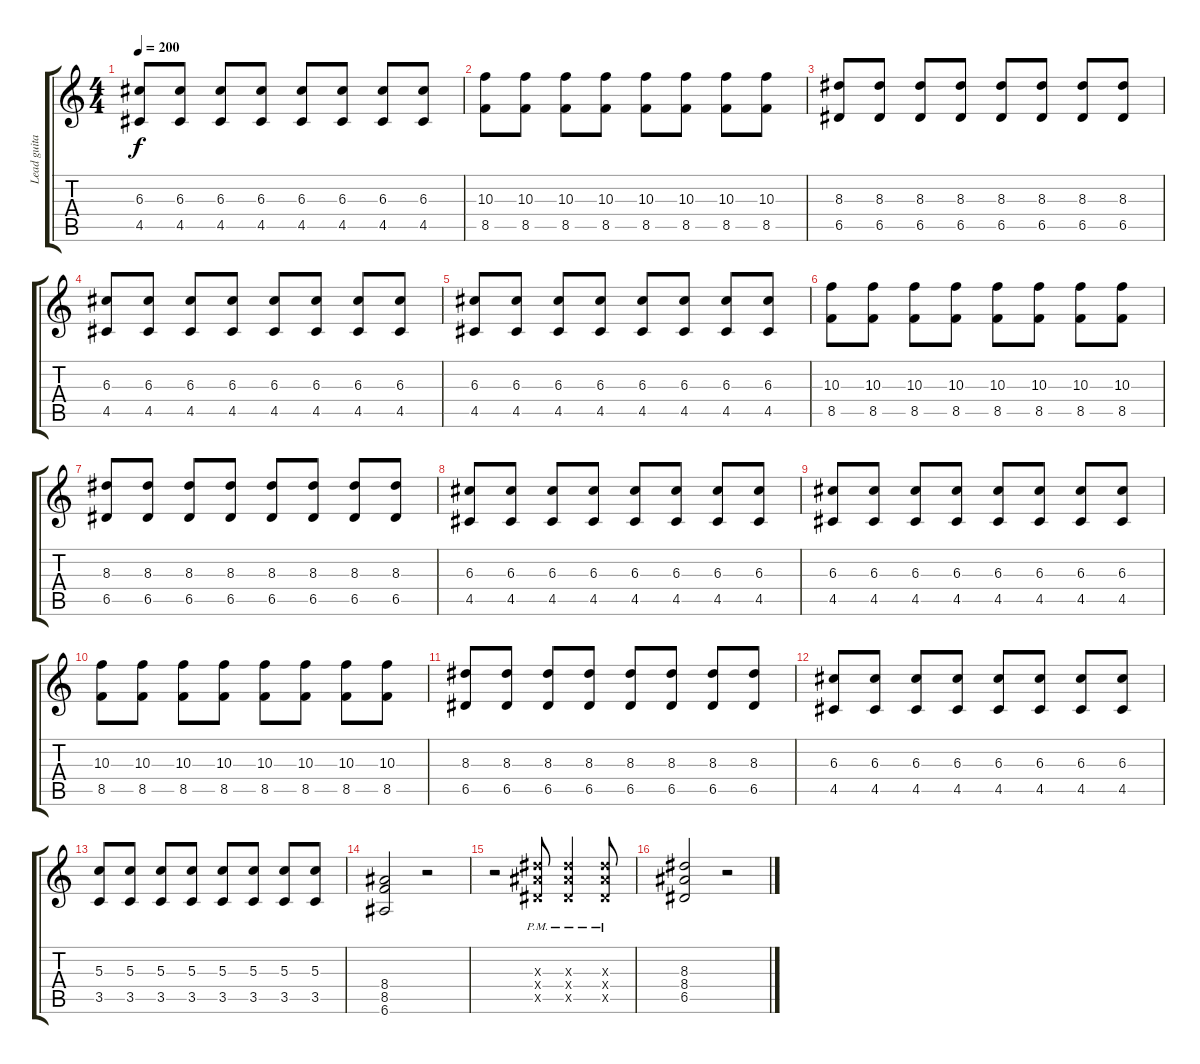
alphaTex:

\track ("Lead guitar" "Lead guita") {instrument overdrivenguitar}
\staff {score tabs}
\tuning (E4 B3 G3 D3 A2 E2) {hide}
\ts (4 4)
\tempo 200
\clef g2
\ks c
(6.3 4.5).8{dy f} (6.3 4.5).8 (6.3 4.5).8 (6.3 4.5).8 (6.3 4.5).8 (6.3 4.5).8 (6.3 4.5).8 (6.3 4.5).8 |
(10.3 8.5).8 (10.3 8.5).8 (10.3 8.5).8 (10.3 8.5).8 (10.3 8.5).8 (10.3 8.5).8 (10.3 8.5).8 (10.3 8.5).8 |
(8.3 6.5).8 (8.3 6.5).8 (8.3 6.5).8 (8.3 6.5).8 (8.3 6.5).8 (8.3 6.5).8 (8.3 6.5).8 (8.3 6.5).8 |
(6.3 4.5).8 (6.3 4.5).8 (6.3 4.5).8 (6.3 4.5).8 (6.3 4.5).8 (6.3 4.5).8 (6.3 4.5).8 (6.3 4.5).8 |
(6.3 4.5).8 (6.3 4.5).8 (6.3 4.5).8 (6.3 4.5).8 (6.3 4.5).8 (6.3 4.5).8 (6.3 4.5).8 (6.3 4.5).8 |
(10.3 8.5).8 (10.3 8.5).8 (10.3 8.5).8 (10.3 8.5).8 (10.3 8.5).8 (10.3 8.5).8 (10.3 8.5).8 (10.3 8.5).8 |
(8.3 6.5).8 (8.3 6.5).8 (8.3 6.5).8 (8.3 6.5).8 (8.3 6.5).8 (8.3 6.5).8 (8.3 6.5).8 (8.3 6.5).8 |
(6.3 4.5).8 (6.3 4.5).8 (6.3 4.5).8 (6.3 4.5).8 (6.3 4.5).8 (6.3 4.5).8 (6.3 4.5).8 (6.3 4.5).8 |
(6.3 4.5).8 (6.3 4.5).8 (6.3 4.5).8 (6.3 4.5).8 (6.3 4.5).8 (6.3 4.5).8 (6.3 4.5).8 (6.3 4.5).8 |
(10.3 8.5).8 (10.3 8.5).8 (10.3 8.5).8 (10.3 8.5).8 (10.3 8.5).8 (10.3 8.5).8 (10.3 8.5).8 (10.3 8.5).8 |
(8.3 6.5).8 (8.3 6.5).8 (8.3 6.5).8 (8.3 6.5).8 (8.3 6.5).8 (8.3 6.5).8 (8.3 6.5).8 (8.3 6.5).8 |
(6.3 4.5).8 (6.3 4.5).8 (6.3 4.5).8 (6.3 4.5).8 (6.3 4.5).8 (6.3 4.5).8 (6.3 4.5).8 (6.3 4.5).8 |
(5.3 3.5).8 (5.3 3.5).8 (5.3 3.5).8 (5.3 3.5).8 (5.3 3.5).8 (5.3 3.5).8 (5.3 3.5).8 (5.3 3.5).8 |
(8.4 8.5 6.6).2 r.2 |
r.2 (8.3{pm x} 8.4{pm x} 6.5{pm x}).8 (8.3{pm x} 8.4{pm x} 6.5{pm x}).4 (8.3{pm x} 8.4{pm x} 6.5{pm x}).8 |
(8.3 8.4 6.5).2 r.2
